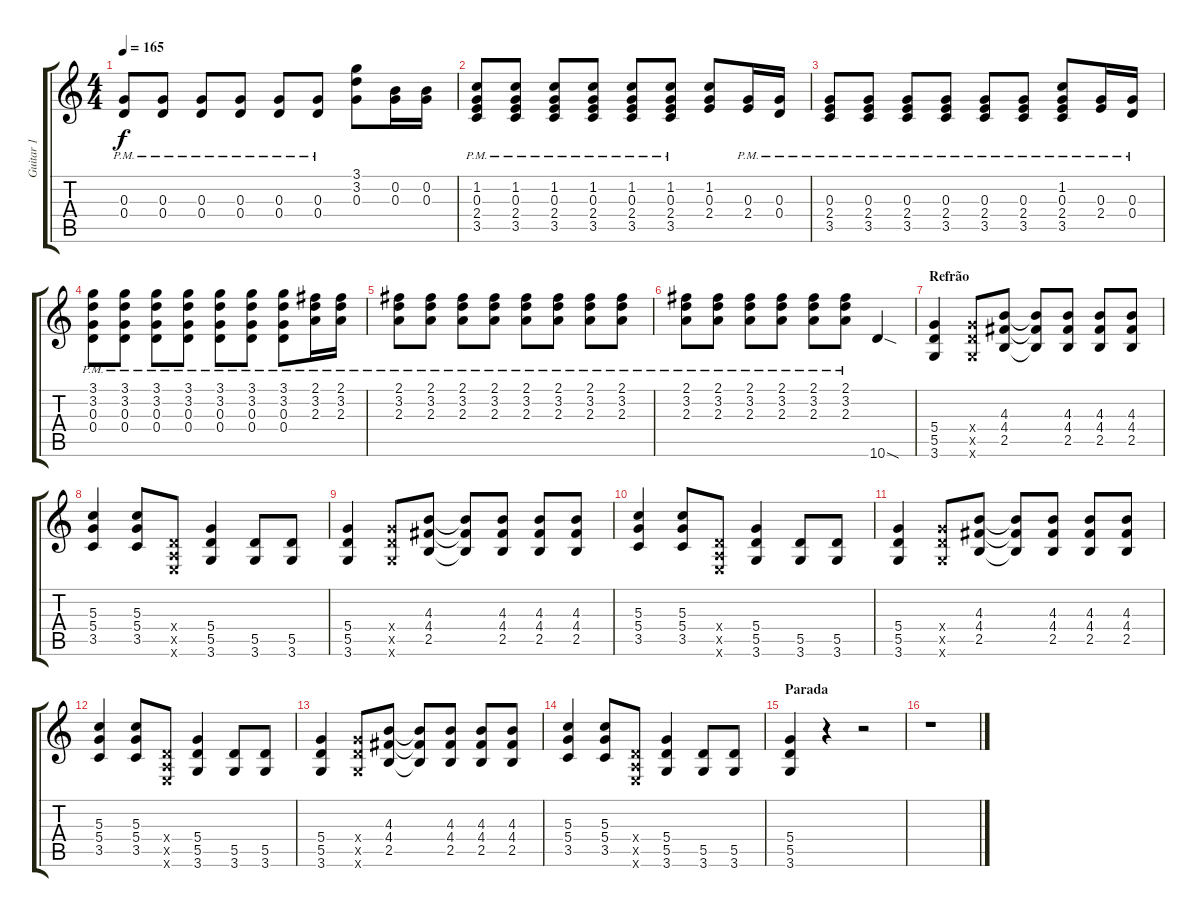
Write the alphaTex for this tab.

\track ("Guitar 1" "Guitar 1") {instrument overdrivenguitar}
\staff {score tabs}
\tuning (E4 B3 G3 D3 A2 E2) {hide}
\ts (4 4)
\tempo 165
\clef g2
\ks c
(0.3{pm} 0.4{pm}).8{dy f} (0.3{pm} 0.4{pm}).8 (0.3{pm} 0.4{pm}).8 (0.3{pm} 0.4{pm}).8 (0.3{pm} 0.4{pm}).8 (0.3{pm} 0.4{pm}).8 (3.1 3.2 0.3).8 (0.2 0.3).16 (0.2 0.3).16 |
(1.2{pm} 0.3{pm} 2.4{pm} 3.5{pm}).8 (1.2{pm} 0.3{pm} 2.4{pm} 3.5{pm}).8 (1.2{pm} 0.3{pm} 2.4{pm} 3.5{pm}).8 (1.2{pm} 0.3{pm} 2.4{pm} 3.5{pm}).8 (1.2{pm} 0.3{pm} 2.4{pm} 3.5{pm}).8 (1.2{pm} 0.3{pm} 2.4{pm} 3.5{pm}).8 (1.2 0.3 2.4).8 (0.3{pm} 2.4{pm}).16 (0.3{pm} 0.4{pm}).16 |
(0.3{pm} 2.4{pm} 3.5{pm}).8 (0.3{pm} 2.4{pm} 3.5{pm}).8 (0.3{pm} 2.4{pm} 3.5{pm}).8 (0.3{pm} 2.4{pm} 3.5{pm}).8 (0.3{pm} 2.4{pm} 3.5{pm}).8 (0.3{pm} 2.4{pm} 3.5{pm}).8 (1.2{pm} 0.3{pm} 2.4{pm} 3.5{pm}).8 (0.3{pm} 2.4{pm}).16 (0.3{pm} 0.4{pm}).16 |
(3.1{pm} 3.2{pm} 0.3{pm} 0.4{pm}).8 (3.1{pm} 3.2{pm} 0.3{pm} 0.4{pm}).8 (3.1{pm} 3.2{pm} 0.3{pm} 0.4{pm}).8 (3.1{pm} 3.2{pm} 0.3{pm} 0.4{pm}).8 (3.1{pm} 3.2{pm} 0.3{pm} 0.4{pm}).8 (3.1{pm} 3.2{pm} 0.3{pm} 0.4{pm}).8 (3.1{pm} 3.2{pm} 0.3{pm} 0.4{pm}).8 (2.1{pm} 3.2{pm} 2.3{pm}).16 (2.1{pm} 3.2{pm} 2.3{pm}).16 |
(2.1{pm} 3.2{pm} 2.3{pm}).8 (2.1{pm} 3.2{pm} 2.3{pm}).8 (2.1{pm} 3.2{pm} 2.3{pm}).8 (2.1{pm} 3.2{pm} 2.3{pm}).8 (2.1{pm} 3.2{pm} 2.3{pm}).8 (2.1{pm} 3.2{pm} 2.3{pm}).8 (2.1{pm} 3.2{pm} 2.3{pm}).8 (2.1{pm} 3.2{pm} 2.3{pm}).8 |
(2.1{pm} 3.2{pm} 2.3{pm}).8 (2.1{pm} 3.2{pm} 2.3{pm}).8 (2.1{pm} 3.2{pm} 2.3{pm}).8 (2.1{pm} 3.2{pm} 2.3{pm}).8 (2.1{pm} 3.2{pm} 2.3{pm}).8 (2.1{pm} 3.2{pm} 2.3{pm}).8 10.6{sod}.4 |
\section ("" "Refrão")
(5.4 5.5 3.6).4 (5.4{x} 5.5{x} 3.6{x}).8 (4.3 4.4 2.5).8 (4.3{t} 4.4{t} 2.5{t}).8 (4.3 4.4 2.5).8 (4.3 4.4 2.5).8 (4.3 4.4 2.5).8 |
(5.3 5.4 3.5).4 (5.3 5.4 3.5).8 (0.4{x} 0.5{x} 0.6{x}).8 (5.4 5.5 3.6).4 (5.5 3.6).8 (5.5 3.6).8 |
(5.4 5.5 3.6).4 (5.4{x} 5.5{x} 3.6{x}).8 (4.3 4.4 2.5).8 (4.3{t} 4.4{t} 2.5{t}).8 (4.3 4.4 2.5).8 (4.3 4.4 2.5).8 (4.3 4.4 2.5).8 |
(5.3 5.4 3.5).4 (5.3 5.4 3.5).8 (0.4{x} 0.5{x} 0.6{x}).8 (5.4 5.5 3.6).4 (5.5 3.6).8 (5.5 3.6).8 |
(5.4 5.5 3.6).4 (5.4{x} 5.5{x} 3.6{x}).8 (4.3 4.4 2.5).8 (4.3{t} 4.4{t} 2.5{t}).8 (4.3 4.4 2.5).8 (4.3 4.4 2.5).8 (4.3 4.4 2.5).8 |
(5.3 5.4 3.5).4 (5.3 5.4 3.5).8 (0.4{x} 0.5{x} 0.6{x}).8 (5.4 5.5 3.6).4 (5.5 3.6).8 (5.5 3.6).8 |
(5.4 5.5 3.6).4 (5.4{x} 5.5{x} 3.6{x}).8 (4.3 4.4 2.5).8 (4.3{t} 4.4{t} 2.5{t}).8 (4.3 4.4 2.5).8 (4.3 4.4 2.5).8 (4.3 4.4 2.5).8 |
(5.3 5.4 3.5).4 (5.3 5.4 3.5).8 (0.4{x} 0.5{x} 0.6{x}).8 (5.4 5.5 3.6).4 (5.5 3.6).8 (5.5 3.6).8 |
\section ("" "Parada")
(5.4 5.5 3.6).4 r.4 r.2 |
r.1
